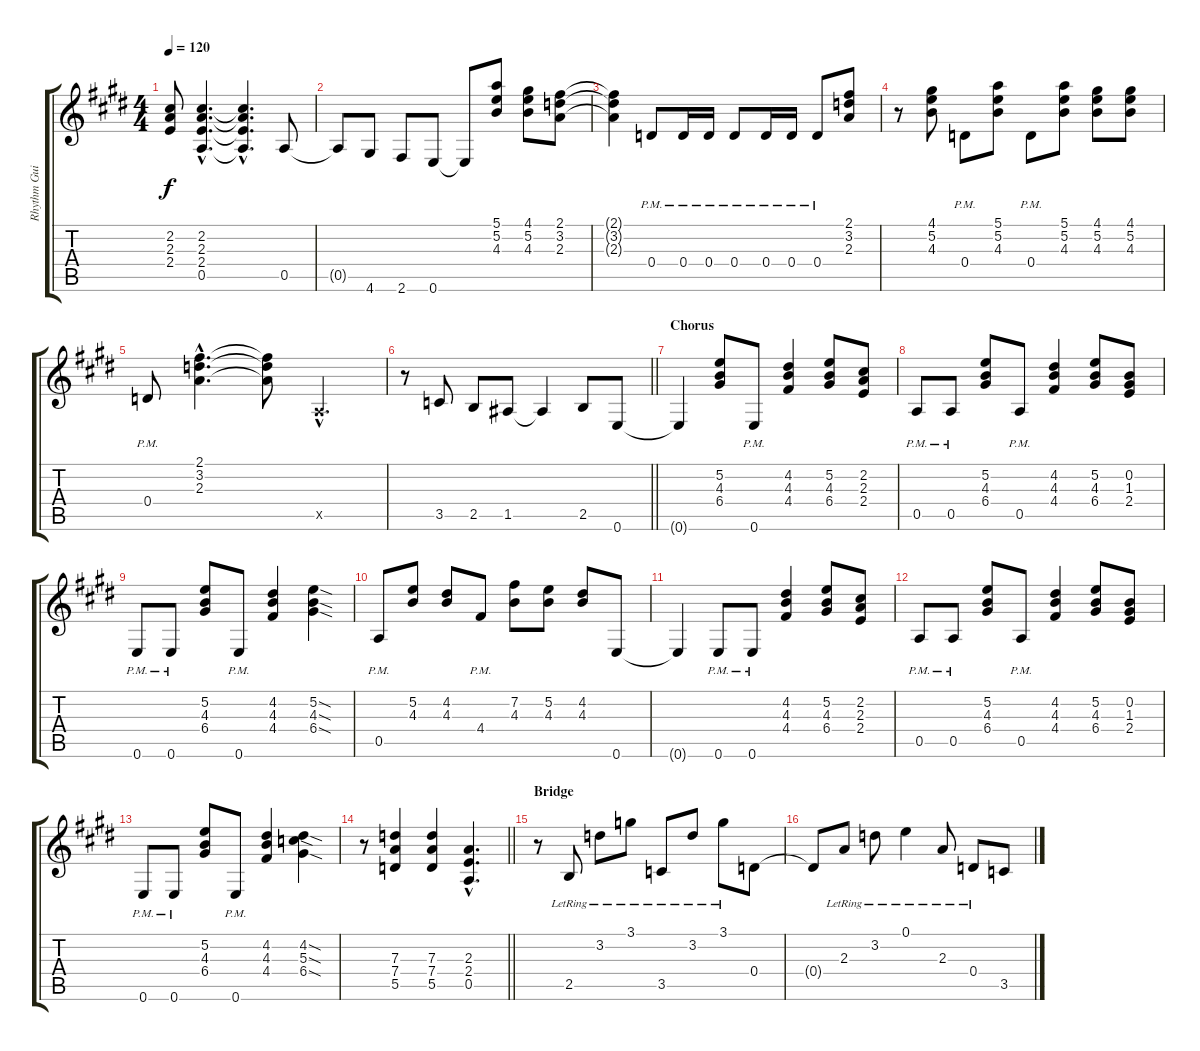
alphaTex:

\track ("Rhythm Guitar" "Rhythm Gui") {instrument distortionguitar}
\staff {score tabs}
\tuning (E4 B3 G3 D3 A2 E2) {hide}
\ts (4 4)
\tempo 120
\clef g2
\ks e
(2.2 2.3 2.4).8{dy f} (2.2{hac} 2.3{hac} 2.4{hac} 0.5{hac}).4{d} (2.2{hac t} 2.3{hac t} 2.4{hac t} 0.5{hac t}).4{d} 0.5.8 |
0.5{t}.8 4.6.8 2.6.8 0.6.8 0.6{t}.8 (5.1 5.2 4.3).8 (4.1 5.2 4.3).8 (2.1 3.2 2.3).8 |
(2.1{t} 3.2{t} 2.3{t}).4 0.4{pm}.8 0.4{pm}.16 0.4{pm}.16 0.4{pm}.8 0.4{pm}.16 0.4{pm}.16 0.4{pm}.8 (2.1 3.2 2.3).8 |
r.8 (4.1 5.2 4.3).8 0.4{pm}.8 (5.1 5.2 4.3).8 0.4{pm}.8 (5.1 5.2 4.3).8 (4.1 5.2 4.3).8 (4.1 5.2 4.3).8 |
0.4{pm}.8 (2.1{hac} 3.2{hac} 2.3{hac}).4{d} (2.1{t} 3.2{t} 2.3{t}).8 0.5{hac x}.4{d} |
\barLineRight lightlight
r.8 3.5.8 2.5.8 1.5.8 1.5{t}.4 2.5.8 0.6.8 |
\section ("" "Chorus")
0.6{t}.4 (5.2 4.3 6.4).8 0.6{pm}.8 (4.2 4.3 4.4).4 (5.2 4.3 6.4).8 (2.2 2.3 2.4).8 |
0.5{pm}.8 0.5{pm}.8 (5.2 4.3 6.4).8 0.5{pm}.8 (4.2 4.3 4.4).4 (5.2 4.3 6.4).8 (0.2 1.3 2.4).8 |
0.6{pm}.8 0.6{pm}.8 (5.2 4.3 6.4).8 0.6{pm}.8 (4.2 4.3 4.4).4 (5.2{sod} 4.3{sod} 6.4{sod}).4 |
0.5{pm}.8 (5.2 4.3).8 (4.2 4.3).8 4.4{pm}.8 (7.2 4.3).8 (5.2 4.3).8 (4.2 4.3).8 0.6.8 |
0.6{t}.4 0.6{pm}.8 0.6{pm}.8 (4.2 4.3 4.4).4 (5.2 4.3 6.4).8 (2.2 2.3 2.4).8 |
0.5{pm}.8 0.5{pm}.8 (5.2 4.3 6.4).8 0.5{pm}.8 (4.2 4.3 4.4).4 (5.2 4.3 6.4).8 (0.2 1.3 2.4).8 |
0.6{pm}.8 0.6{pm}.8 (5.2 4.3 6.4).8 0.6{pm}.8 (4.2 4.3 4.4).4 (4.2{sod} 5.3{sod} 6.4{sod}).4 |
\barLineRight lightlight
r.8 (7.3 7.4 5.5).4 (7.3 7.4 5.5).4 (2.3{hac} 2.4{hac} 0.5{hac}).4{d} |
\section ("" "Bridge")
r.8 2.5{lr}.8 3.2{lr}.8 3.1{lr}.8 3.5{lr}.8 3.2{lr}.8 3.1{lr}.8 0.4.8 |
0.4{t}.8 2.3{lr}.8 3.2{lr}.8 0.1{lr}.4 2.3{lr}.8 0.4{lr}.8 3.5.8
